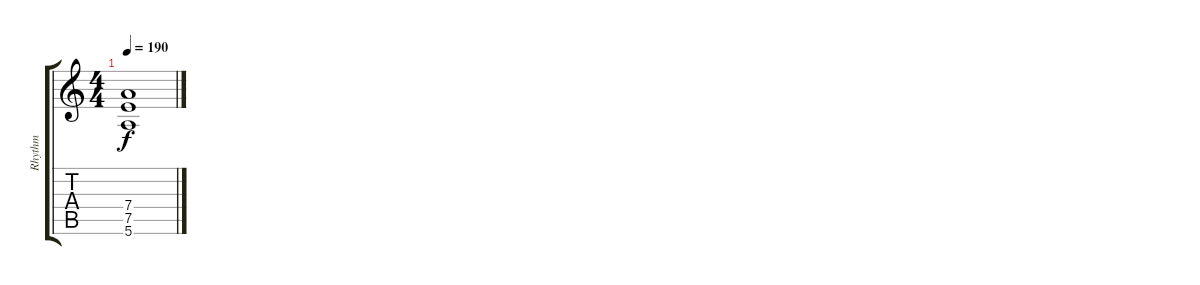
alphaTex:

\track ("Rhythm" "Rhythm") {instrument distortionguitar}
\staff {score tabs}
\tuning (E4 B3 G3 D3 A2 E2) {hide}
\ts (4 4)
\tempo 190
\clef g2
\ks c
(7.4{t} 7.5{t} 5.6{t}).1{dy f}
